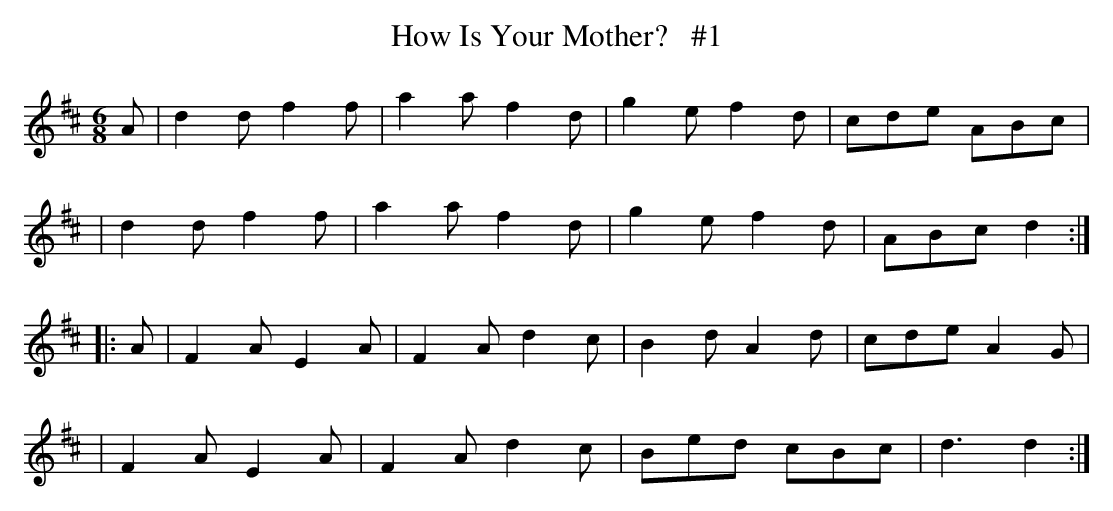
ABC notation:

X:1
T: How Is Your Mother?   #1
M: 6/8
L: 1/8
K: D
A \
| d2d f2f | a2a f2d | g2e f2d | cde ABc |
| d2d f2f | a2a f2d | g2e f2d | ABc d2 :|
|: A \
| F2A E2A | F2A d2c | B2d A2d | cde A2G |
| F2A E2A | F2A d2c | Bed cBc | d3  d2 :|
